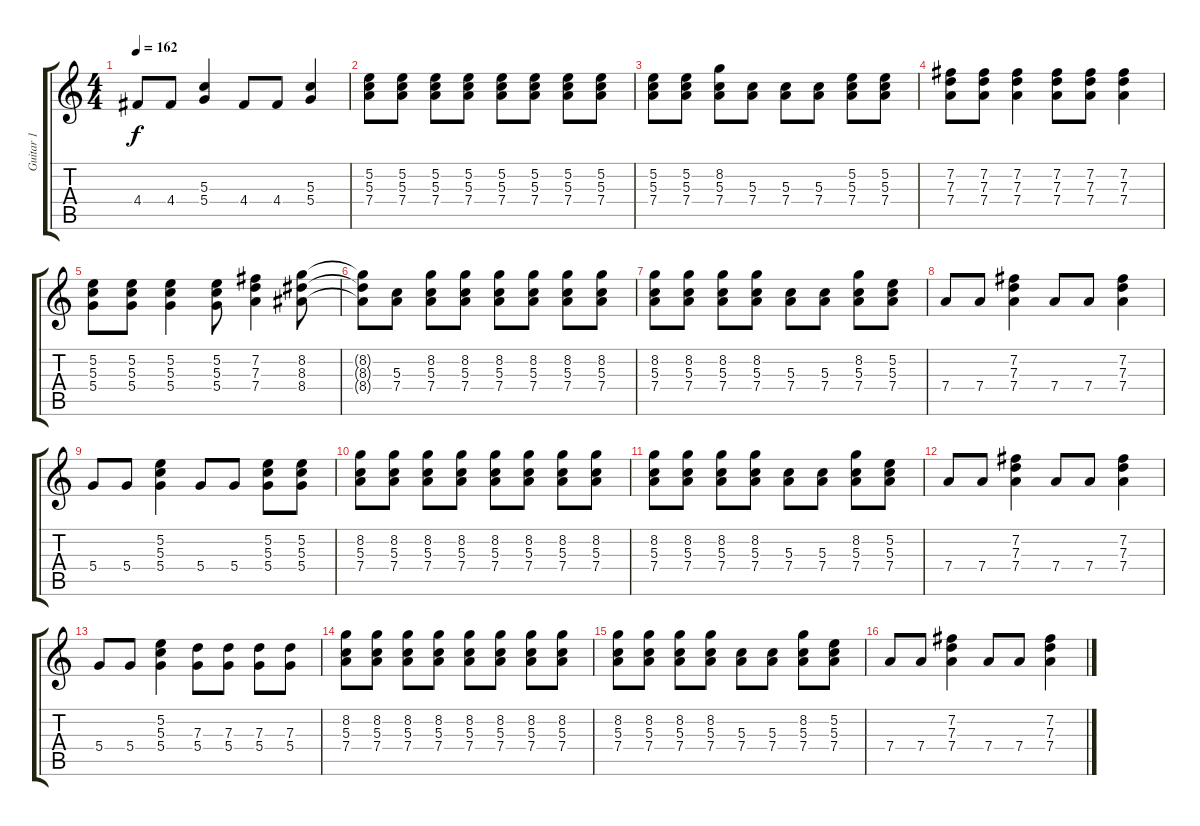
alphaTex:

\track ("Guitar 1" "Guitar 1") {instrument electricguitarclean}
\staff {score tabs}
\tuning (E4 B3 G3 D3 A2 E2) {hide}
\ts (4 4)
\tempo 162
\clef g2
\ks c
4.4.8{dy f} 4.4.8 (5.3 5.4).4 4.4.8 4.4.8 (5.3 5.4).4 |
(5.2 5.3 7.4).8 (5.2 5.3 7.4).8 (5.2 5.3 7.4).8 (5.2 5.3 7.4).8 (5.2 5.3 7.4).8 (5.2 5.3 7.4).8 (5.2 5.3 7.4).8 (5.2 5.3 7.4).8 |
(5.2 5.3 7.4).8 (5.2 5.3 7.4).8 (8.2 5.3 7.4).8 (5.3 7.4).8 (5.3 7.4).8 (5.3 7.4).8 (5.2 5.3 7.4).8 (5.2 5.3 7.4).8 |
(7.2 7.3 7.4).8 (7.2 7.3 7.4).8 (7.2 7.3 7.4).4 (7.2 7.3 7.4).8 (7.2 7.3 7.4).8 (7.2 7.3 7.4).4 |
(5.2 5.3 5.4).8 (5.2 5.3 5.4).8 (5.2 5.3 5.4).4 (5.2 5.3 5.4).8 (7.2 7.3 7.4).4 (8.2 8.3 8.4).8 |
(8.2{t} 8.3{t} 8.4{t}).8 (5.3 7.4).8 (8.2 5.3 7.4).8 (8.2 5.3 7.4).8 (8.2 5.3 7.4).8 (8.2 5.3 7.4).8 (8.2 5.3 7.4).8 (8.2 5.3 7.4).8 |
(8.2 5.3 7.4).8 (8.2 5.3 7.4).8 (8.2 5.3 7.4).8 (8.2 5.3 7.4).8 (5.3 7.4).8 (5.3 7.4).8 (8.2 5.3 7.4).8 (5.2 5.3 7.4).8 |
7.4.8 7.4.8 (7.2 7.3 7.4).4 7.4.8 7.4.8 (7.2 7.3 7.4).4 |
5.4.8 5.4.8 (5.2 5.3 5.4).4 5.4.8 5.4.8 (5.2 5.3 5.4).8 (5.2 5.3 5.4).8 |
(8.2 5.3 7.4).8 (8.2 5.3 7.4).8 (8.2 5.3 7.4).8 (8.2 5.3 7.4).8 (8.2 5.3 7.4).8 (8.2 5.3 7.4).8 (8.2 5.3 7.4).8 (8.2 5.3 7.4).8 |
(8.2 5.3 7.4).8 (8.2 5.3 7.4).8 (8.2 5.3 7.4).8 (8.2 5.3 7.4).8 (5.3 7.4).8 (5.3 7.4).8 (8.2 5.3 7.4).8 (5.2 5.3 7.4).8 |
7.4.8 7.4.8 (7.2 7.3 7.4).4 7.4.8 7.4.8 (7.2 7.3 7.4).4 |
5.4.8 5.4.8 (5.2 5.3 5.4).4 (7.3 5.4).8 (7.3 5.4).8 (7.3 5.4).8 (7.3 5.4).8 |
(8.2 5.3 7.4).8 (8.2 5.3 7.4).8 (8.2 5.3 7.4).8 (8.2 5.3 7.4).8 (8.2 5.3 7.4).8 (8.2 5.3 7.4).8 (8.2 5.3 7.4).8 (8.2 5.3 7.4).8 |
(8.2 5.3 7.4).8 (8.2 5.3 7.4).8 (8.2 5.3 7.4).8 (8.2 5.3 7.4).8 (5.3 7.4).8 (5.3 7.4).8 (8.2 5.3 7.4).8 (5.2 5.3 7.4).8 |
7.4.8 7.4.8 (7.2 7.3 7.4).4 7.4.8 7.4.8 (7.2 7.3 7.4).4
